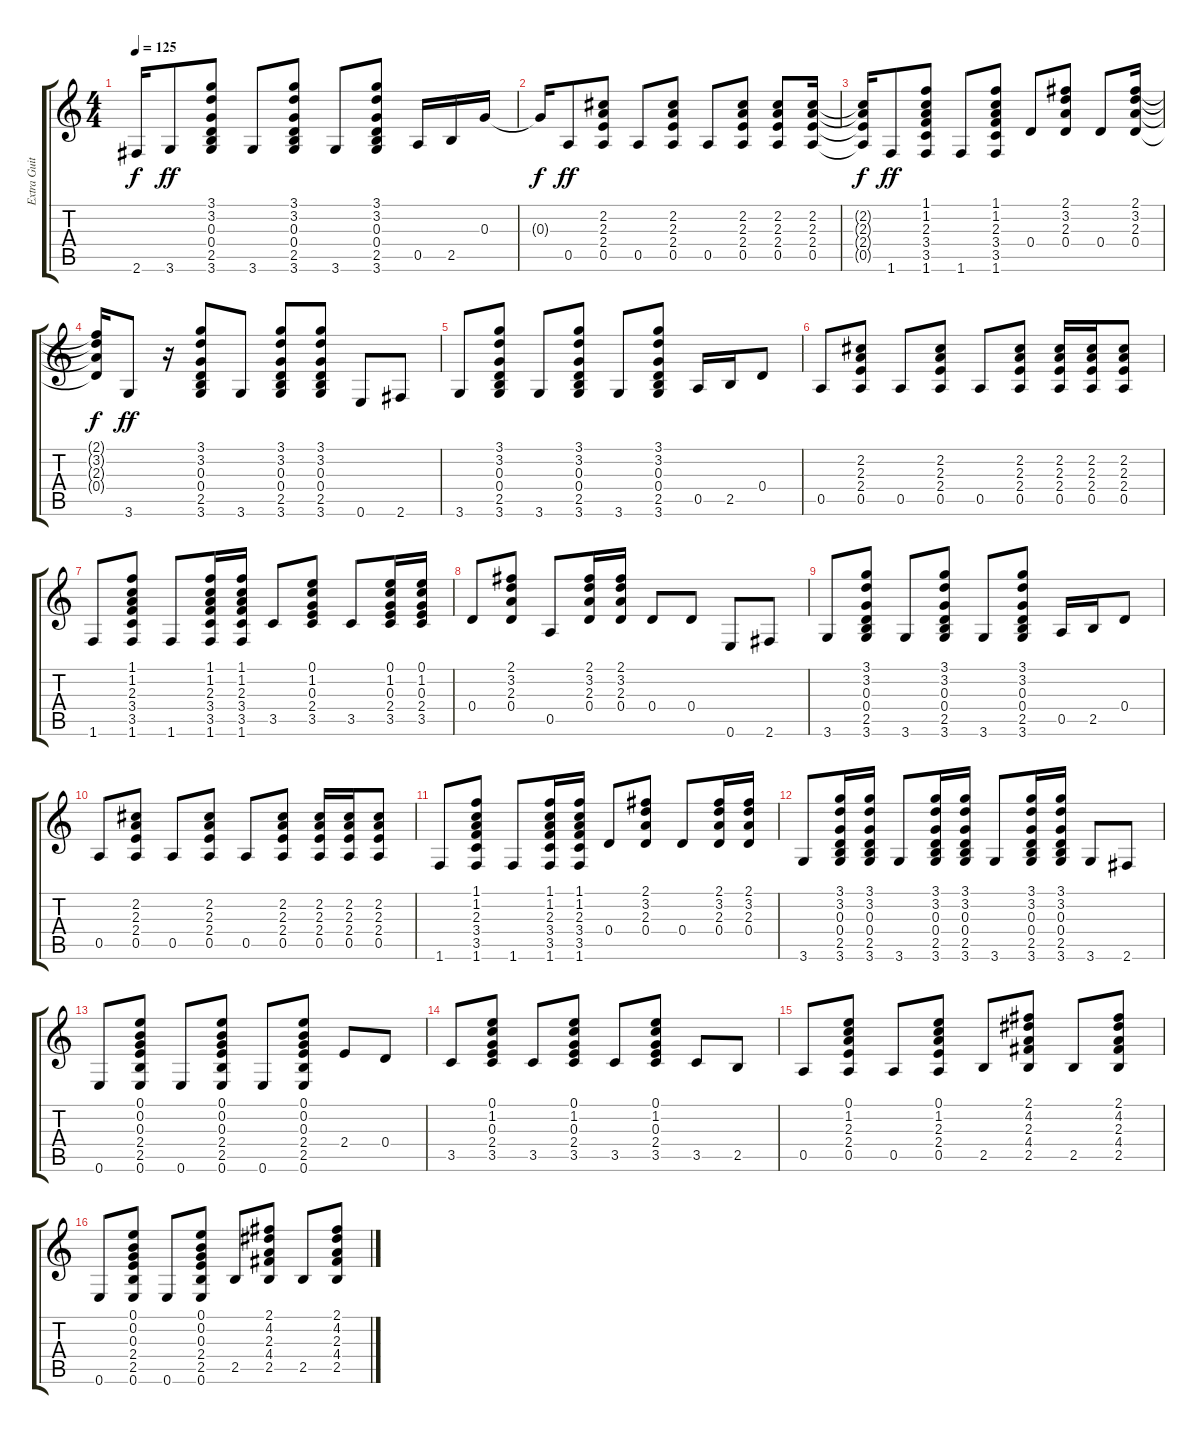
\track ("Extra Guitar" "Extra Guit") {instrument electricguitarclean}
\staff {score tabs}
\tuning (E4 B3 G3 D3 A2 E2) {hide}
\ts (4 4)
\tempo 125
\clef g2
\ks c
2.6{t}.16{dy f} 3.6.8{dy ff} (3.1 3.2 0.3 0.4 2.5 3.6).8 3.6.8 (3.1 3.2 0.3 0.4 2.5 3.6).8 3.6.8 (3.1 3.2 0.3 0.4 2.5 3.6).8 0.5.16 2.5.16 0.3.16 |
0.3{t}.16{dy f} 0.5.8{dy ff} (2.2 2.3 2.4 0.5).8 0.5.8 (2.2 2.3 2.4 0.5).8 0.5.8 (2.2 2.3 2.4 0.5).8 (2.2 2.3 2.4 0.5).8 (2.2 2.3 2.4 0.5).16 |
(2.2{t} 2.3{t} 2.4{t} 0.5{t}).16{dy f} 1.6.8{dy ff} (1.1 1.2 2.3 3.4 3.5 1.6).8 1.6.8 (1.1 1.2 2.3 3.4 3.5 1.6).8 0.4.8 (2.1 3.2 2.3 0.4).8 0.4.8 (2.1 3.2 2.3 0.4).16 |
(2.1{t} 3.2{t} 2.3{t} 0.4{t}).16{dy f} 3.6.8{dy ff} r.16 (3.1 3.2 0.3 0.4 2.5 3.6).8 3.6.8 (3.1 3.2 0.3 0.4 2.5 3.6).8 (3.1 3.2 0.3 0.4 2.5 3.6).8 0.6.8 2.6.8 |
3.6.8 (3.1 3.2 0.3 0.4 2.5 3.6).8 3.6.8 (3.1 3.2 0.3 0.4 2.5 3.6).8 3.6.8 (3.1 3.2 0.3 0.4 2.5 3.6).8 0.5.16 2.5.16 0.4.8 |
0.5.8 (2.2 2.3 2.4 0.5).8 0.5.8 (2.2 2.3 2.4 0.5).8 0.5.8 (2.2 2.3 2.4 0.5).8 (2.2 2.3 2.4 0.5).16 (2.2 2.3 2.4 0.5).16 (2.2 2.3 2.4 0.5).8 |
1.6.8 (1.1 1.2 2.3 3.4 3.5 1.6).8 1.6.8 (1.1 1.2 2.3 3.4 3.5 1.6).16 (1.1 1.2 2.3 3.4 3.5 1.6).16 3.5.8 (0.1 1.2 0.3 2.4 3.5).8 3.5.8 (0.1 1.2 0.3 2.4 3.5).16 (0.1 1.2 0.3 2.4 3.5).16 |
0.4.8 (2.1 3.2 2.3 0.4).8 0.5.8 (2.1 3.2 2.3 0.4).16 (2.1 3.2 2.3 0.4).16 0.4.8 0.4.8 0.6.8 2.6.8 |
3.6.8 (3.1 3.2 0.3 0.4 2.5 3.6).8 3.6.8 (3.1 3.2 0.3 0.4 2.5 3.6).8 3.6.8 (3.1 3.2 0.3 0.4 2.5 3.6).8 0.5.16 2.5.16 0.4.8 |
0.5.8 (2.2 2.3 2.4 0.5).8 0.5.8 (2.2 2.3 2.4 0.5).8 0.5.8 (2.2 2.3 2.4 0.5).8 (2.2 2.3 2.4 0.5).16 (2.2 2.3 2.4 0.5).16 (2.2 2.3 2.4 0.5).8 |
1.6.8 (1.1 1.2 2.3 3.4 3.5 1.6).8 1.6.8 (1.1 1.2 2.3 3.4 3.5 1.6).16 (1.1 1.2 2.3 3.4 3.5 1.6).16 0.4.8 (2.1 3.2 2.3 0.4).8 0.4.8 (2.1 3.2 2.3 0.4).16 (2.1 3.2 2.3 0.4).16 |
3.6.8 (3.1 3.2 0.3 0.4 2.5 3.6).16 (3.1 3.2 0.3 0.4 2.5 3.6).16 3.6.8 (3.1 3.2 0.3 0.4 2.5 3.6).16 (3.1 3.2 0.3 0.4 2.5 3.6).16 3.6.8 (3.1 3.2 0.3 0.4 2.5 3.6).16 (3.1 3.2 0.3 0.4 2.5 3.6).16 3.6.8 2.6.8 |
0.6.8 (0.1 0.2 0.3 2.4 2.5 0.6).8 0.6.8 (0.1 0.2 0.3 2.4 2.5 0.6).8 0.6.8 (0.1 0.2 0.3 2.4 2.5 0.6).8 2.4.8 0.4.8 |
3.5.8 (0.1 1.2 0.3 2.4 3.5).8 3.5.8 (0.1 1.2 0.3 2.4 3.5).8 3.5.8 (0.1 1.2 0.3 2.4 3.5).8 3.5.8 2.5.8 |
0.5.8 (0.1 1.2 2.3 2.4 0.5).8 0.5.8 (0.1 1.2 2.3 2.4 0.5).8 2.5.8 (2.1 4.2 2.3 4.4 2.5).8 2.5.8 (2.1 4.2 2.3 4.4 2.5).8 |
0.6.8 (0.1 0.2 0.3 2.4 2.5 0.6).8 0.6.8 (0.1 0.2 0.3 2.4 2.5 0.6).8 2.5.8 (2.1 4.2 2.3 4.4 2.5).8 2.5.8 (2.1 4.2 2.3 4.4 2.5).8
